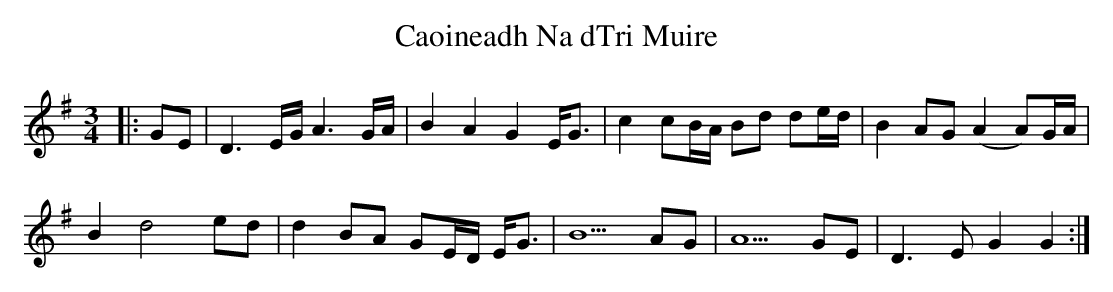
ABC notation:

X:1
T: Caoineadh Na dTri Muire
M: 3/4
L: 1/8
K: Gmaj
|:GE|D3 E/G/ A3 G/A/|B2 A2 G2 E<G|c2 cB/A/ Bd de/d/|B2 AG (A2 A)G/A/|
B2 d4 ed|d2 BA GE/D/ E<G|B5 AG|A5 GE|D3E G2 G2:|
